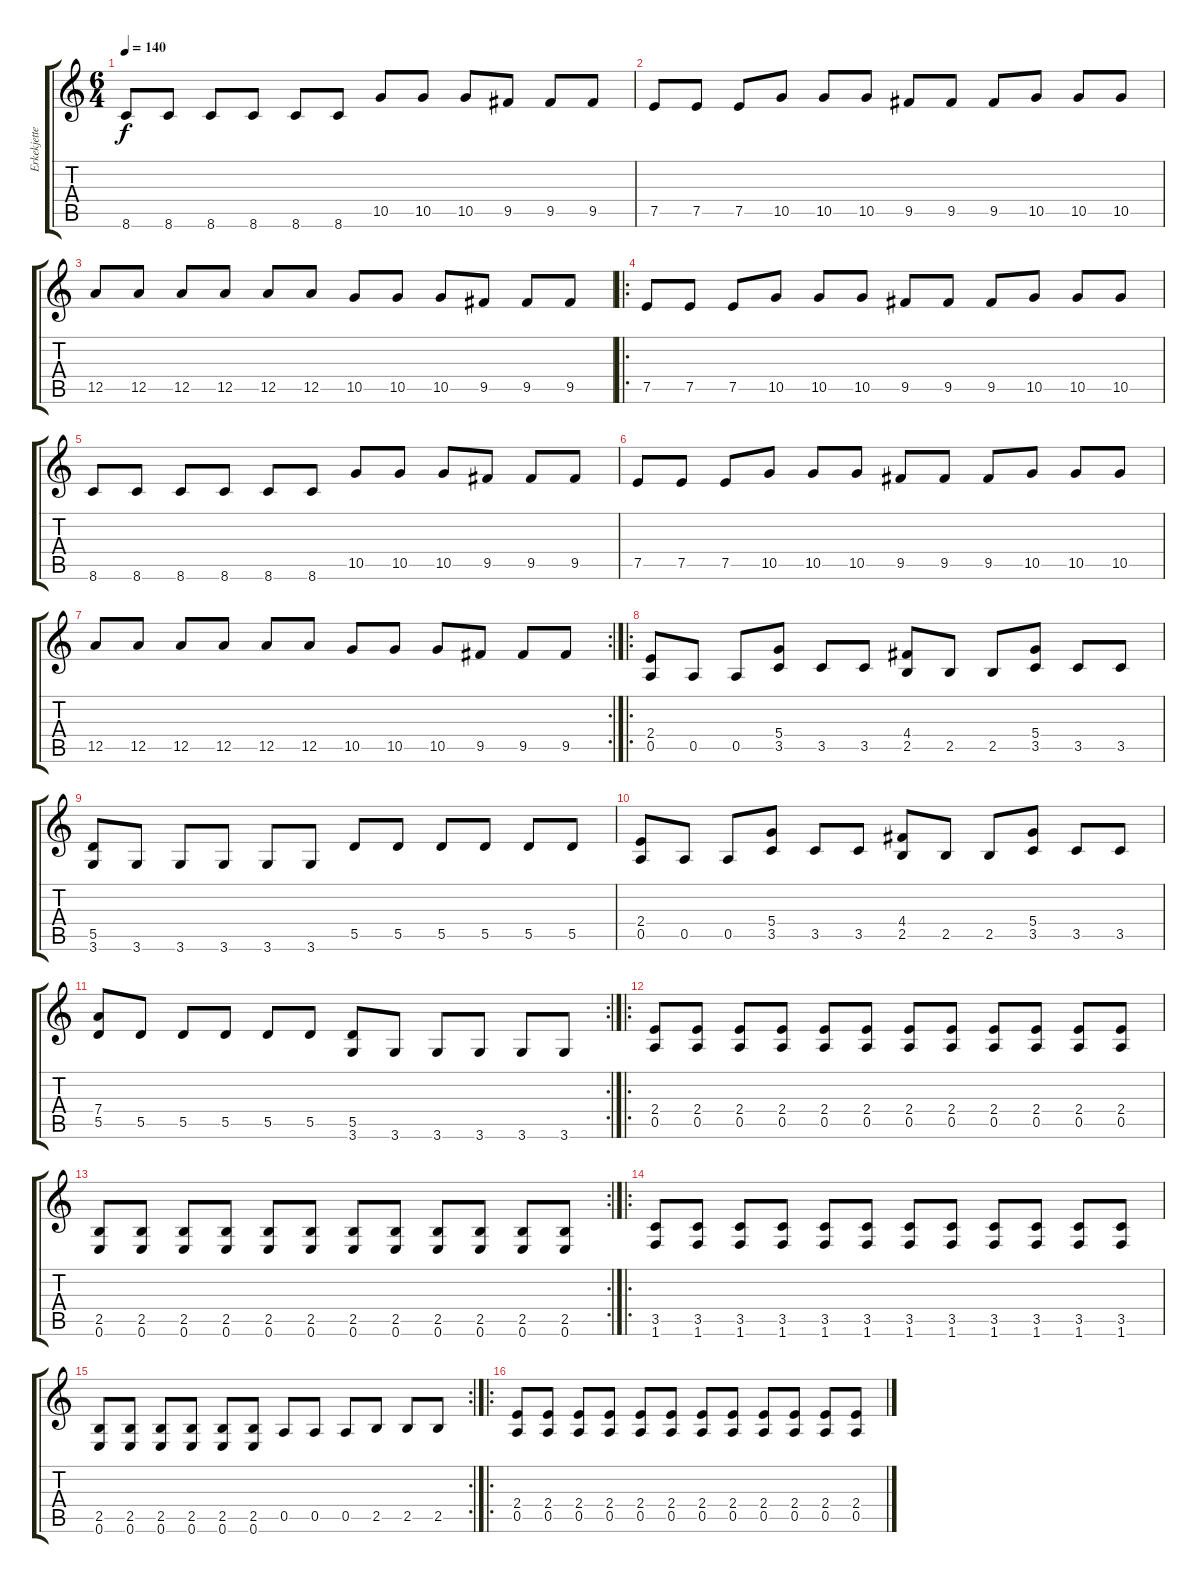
\track ("Erkekjetter Silenoz" "Erkekjette") {instrument overdrivenguitar}
\staff {score tabs}
\tuning (E4 B3 G3 D3 A2 E2) {hide}
\ts (6 4)
\tempo 140
\clef g2
\ks c
8.6.8{dy f} 8.6.8 8.6.8 8.6.8 8.6.8 8.6.8 10.5.8 10.5.8 10.5.8 9.5.8 9.5.8 9.5.8 |
7.5.8 7.5.8 7.5.8 10.5.8 10.5.8 10.5.8 9.5.8 9.5.8 9.5.8 10.5.8 10.5.8 10.5.8 |
12.5.8 12.5.8 12.5.8 12.5.8 12.5.8 12.5.8 10.5.8 10.5.8 10.5.8 9.5.8 9.5.8 9.5.8 |
\ro
7.5.8 7.5.8 7.5.8 10.5.8 10.5.8 10.5.8 9.5.8 9.5.8 9.5.8 10.5.8 10.5.8 10.5.8 |
8.6.8 8.6.8 8.6.8 8.6.8 8.6.8 8.6.8 10.5.8 10.5.8 10.5.8 9.5.8 9.5.8 9.5.8 |
7.5.8 7.5.8 7.5.8 10.5.8 10.5.8 10.5.8 9.5.8 9.5.8 9.5.8 10.5.8 10.5.8 10.5.8 |
\rc 2
12.5.8 12.5.8 12.5.8 12.5.8 12.5.8 12.5.8 10.5.8 10.5.8 10.5.8 9.5.8 9.5.8 9.5.8 |
\ro
(2.4 0.5).8 0.5.8 0.5.8 (5.4 3.5).8 3.5.8 3.5.8 (4.4 2.5).8 2.5.8 2.5.8 (5.4 3.5).8 3.5.8 3.5.8 |
(5.5 3.6).8 3.6.8 3.6.8 3.6.8 3.6.8 3.6.8 5.5.8 5.5.8 5.5.8 5.5.8 5.5.8 5.5.8 |
(2.4 0.5).8 0.5.8 0.5.8 (5.4 3.5).8 3.5.8 3.5.8 (4.4 2.5).8 2.5.8 2.5.8 (5.4 3.5).8 3.5.8 3.5.8 |
\rc 2
(7.4 5.5).8 5.5.8 5.5.8 5.5.8 5.5.8 5.5.8 (5.5 3.6).8 3.6.8 3.6.8 3.6.8 3.6.8 3.6.8 |
\ro
(2.4 0.5).8 (2.4 0.5).8 (2.4 0.5).8 (2.4 0.5).8 (2.4 0.5).8 (2.4 0.5).8 (2.4 0.5).8 (2.4 0.5).8 (2.4 0.5).8 (2.4 0.5).8 (2.4 0.5).8 (2.4 0.5).8 |
\rc 2
(2.5 0.6).8 (2.5 0.6).8 (2.5 0.6).8 (2.5 0.6).8 (2.5 0.6).8 (2.5 0.6).8 (2.5 0.6).8 (2.5 0.6).8 (2.5 0.6).8 (2.5 0.6).8 (2.5 0.6).8 (2.5 0.6).8 |
\ro
(3.5 1.6).8 (3.5 1.6).8 (3.5 1.6).8 (3.5 1.6).8 (3.5 1.6).8 (3.5 1.6).8 (3.5 1.6).8 (3.5 1.6).8 (3.5 1.6).8 (3.5 1.6).8 (3.5 1.6).8 (3.5 1.6).8 |
\rc 2
(2.5 0.6).8 (2.5 0.6).8 (2.5 0.6).8 (2.5 0.6).8 (2.5 0.6).8 (2.5 0.6).8 0.5.8 0.5.8 0.5.8 2.5.8 2.5.8 2.5.8 |
\ro
(2.4 0.5).8 (2.4 0.5).8 (2.4 0.5).8 (2.4 0.5).8 (2.4 0.5).8 (2.4 0.5).8 (2.4 0.5).8 (2.4 0.5).8 (2.4 0.5).8 (2.4 0.5).8 (2.4 0.5).8 (2.4 0.5).8
